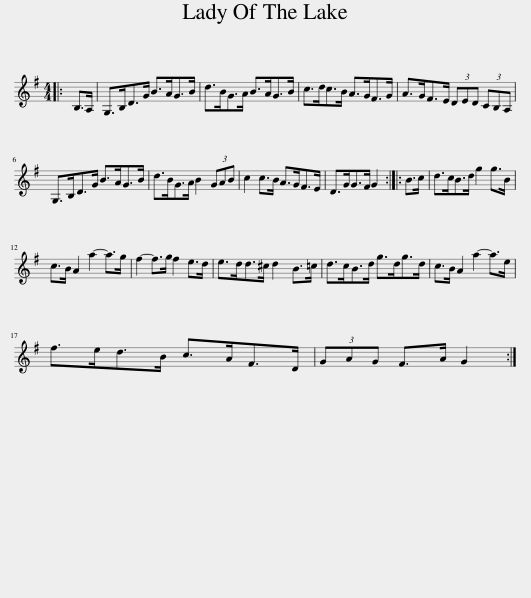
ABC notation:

X:1
L:1/8
M:4/4
I:linebreak $
K:G
V:1 treble
V:1
|: B,>A, | G,>B,D>G B>AG>B | d>BG>A B>AG>B | c>dc>B A>GF>G | A>GF>E (3DED (3CB,A, |$ %5
 G,>B,D>G B>AG>B | d>BG>A B2 (3GAB | c2 c>B A>GF>E | D>GG>F G2 :: B>c | %10
 d>cB>d g2 g>B |$ c>B A2 a2- a>g | f2- f>g f2 e>d | e>dd>^c d2 B>=c | d>cB>d g>dg>d | %15
 c>B A2 a2- a>e |$ f>ed>B c>AF>D | (3GAG F>A G2 :| %18
